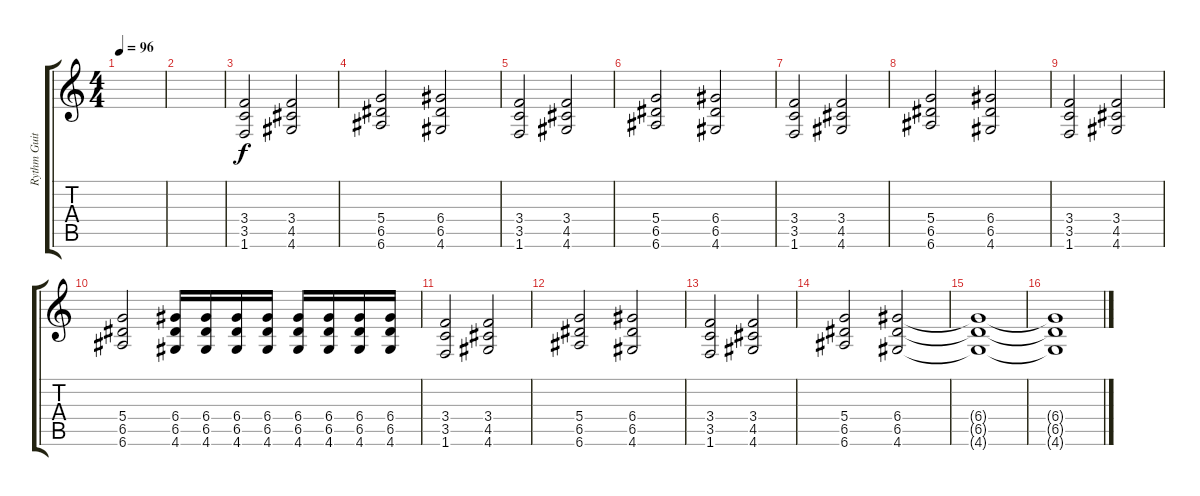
\track ("Rythm Guitar" "Rythm Guit") {instrument distortionguitar}
\staff {score tabs}
\tuning (E4 B3 G3 D3 A2 E2) {hide}
\ts (4 4)
\tempo 96
\clef g2
\ks c
|
|
(3.4 3.5 1.6).2 (3.4 4.5 4.6).2 |
(5.4 6.5 6.6).2 (6.4 6.5 4.6).2 |
(3.4 3.5 1.6).2 (3.4 4.5 4.6).2 |
(5.4 6.5 6.6).2 (6.4 6.5 4.6).2 |
(3.4 3.5 1.6).2 (3.4 4.5 4.6).2 |
(5.4 6.5 6.6).2 (6.4 6.5 4.6).2 |
(3.4 3.5 1.6).2 (3.4 4.5 4.6).2 |
(5.4 6.5 6.6).2 (6.4 6.5 4.6).16 (6.4 6.5 4.6).16 (6.4 6.5 4.6).16 (6.4 6.5 4.6).16 (6.4 6.5 4.6).16 (6.4 6.5 4.6).16 (6.4 6.5 4.6).16 (6.4 6.5 4.6).16 |
(3.4 3.5 1.6).2 (3.4 4.5 4.6).2 |
(5.4 6.5 6.6).2 (6.4 6.5 4.6).2 |
(3.4 3.5 1.6).2 (3.4 4.5 4.6).2 |
(5.4 6.5 6.6).2 (6.4 6.5 4.6).2 |
(6.4{t} 6.5{t} 4.6{t}).1 |
(6.4{t} 6.5{t} 4.6{t}).1{volume 0}
